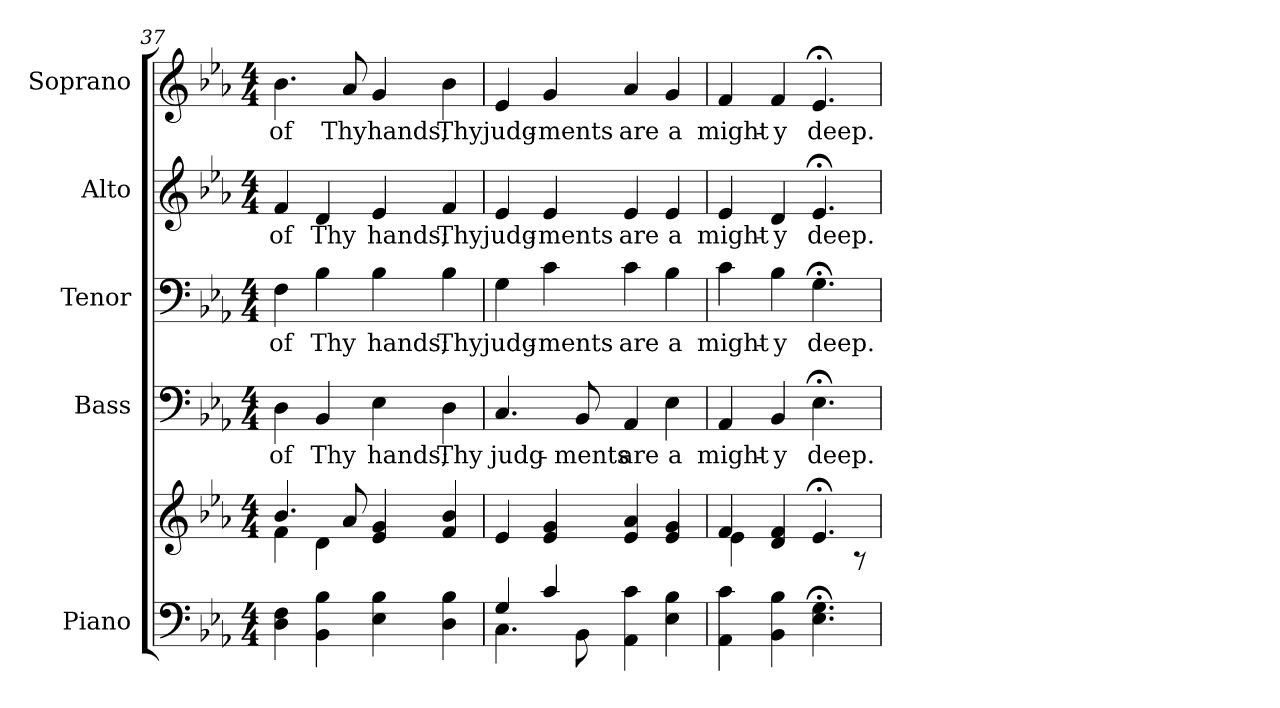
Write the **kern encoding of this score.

**kern	**kern	**kern	**text	**kern	**text	**kern	**text	**kern	**text
*part5	*part5	*part4	*part4	*part3	*part3	*part2	*part2	*part1	*part1
*staff6	*staff5	*staff4	*staff4	*staff3	*staff3	*staff2	*staff2	*staff1	*staff1
*I"Piano	*	*I"Bass	*	*I"Tenor	*	*I"Alto	*	*I"Soprano	*
*I'Pno.	*	*I'B.	*	*I'T.	*	*I'A.	*	*I'S.	*
!!LO:PB:g=z
*clefF4	*clefG2	*clefF4	*	*clefF4	*	*clefG2	*	*clefG2	*
*k[b-e-a-]	*k[b-e-a-]	*k[b-e-a-]	*	*k[b-e-a-]	*	*k[b-e-a-]	*	*k[b-e-a-]	*
*E-:	*E-:	*E-:	*	*E-:	*	*E-:	*	*E-:	*
*M4/4	*M4/4	*M4/4	*	*M4/4	*	*M4/4	*	*M4/4	*
=37	=37	=37	=37	=37	=37	=37	=37	=37	=37
*	*^	*	*	*	*	*	*	*	*
!	!	!	!	!LO:LY:b:color=#000000	!	!	!	!	!	!
!	!	!	!	!	!	!LO:LY:b:color=#000000	!	!	!	!
!	!	!	!	!	!	!	!	!LO:LY:b:color=#000000	!	!
!	!	!	!	!	!	!	!	!	!	!LO:LY:b:color=#000000
4Di\ 4Fi	4.b-i/	4fi\	4Di\	of	4Fi\	of	4fi/	of	4.b-i\	of
!	!	!	!	!LO:LY:b:color=#000000	!	!	!	!	!	!
!	!	!	!	!	!	!LO:LY:b:color=#000000	!	!	!	!
!	!	!	!	!	!	!	!	!LO:LY:b:color=#000000	!	!
4BB-i\ 4B-i	.	4di\	4BB-i/	Thy	4B-i\	Thy	4di/	Thy	.	.
!	!	!	!	!	!	!	!	!	!	!LO:LY:b:color=#000000
.	8a-i/	.	.	.	.	.	.	.	8a-i/	Thy
!	!	!	!	!LO:LY:b:color=#000000	!	!	!	!	!	!
!	!	!	!	!	!	!LO:LY:b:color=#000000	!	!	!	!
!	!	!	!	!	!	!	!	!LO:LY:b:color=#000000	!	!
!	!	!	!	!	!	!	!	!	!	!LO:LY:b:color=#000000
4E-i\ 4B-i	4e-i/ 4gi	2ryy	4E-i\	hands;	4B-i\	hands;	4e-i/	hands;	4gi/	hands;
!	!	!	!	!LO:LY:b:color=#000000	!	!	!	!	!	!
!	!	!	!	!	!	!LO:LY:b:color=#000000	!	!	!	!
!	!	!	!	!	!	!	!	!LO:LY:b:color=#000000	!	!
!	!	!	!	!	!	!	!	!	!	!LO:LY:b:color=#000000
4Di\ 4B-i	4fi/ 4b-i	.	4Di\	Thy	4B-i\	Thy	4fi/	Thy	4b-i\	Thy
*	*v	*v	*	*	*	*	*	*	*	*
=38	=38	=38	=38	=38	=38	=38	=38	=38	=38
*^	*	*	*	*	*	*	*	*	*
!	!	!	!	!LO:LY:b:color=#000000	!	!	!	!	!	!
!	!	!	!	!	!	!LO:LY:b:color=#000000	!	!	!	!
!	!	!	!	!	!	!	!	!LO:LY:b:color=#000000	!	!
!	!	!	!	!	!	!	!	!	!	!LO:LY:b:color=#000000
4Gi/	4.Ci\	4e-i/	4.Ci/	judg-	4Gi\	judg-	4e-i/	judg-	4e-i/	judg-
!	!	!	!	!	!	!LO:LY:b:color=#000000	!	!	!	!
!	!	!	!	!	!	!	!	!LO:LY:b:color=#000000	!	!
!	!	!	!	!	!	!	!	!	!	!LO:LY:b:color=#000000
4ci/	.	4e-i/ 4gi	.	.	4ci\	-ments	4e-i/	-ments	4gi/	-ments
!	!	!	!	!LO:LY:b:color=#000000	!	!	!	!	!	!
.	8BB-i\	.	8BB-i/	-ments	.	.	.	.	.	.
!	!	!	!	!LO:LY:b:color=#000000	!	!	!	!	!	!
!	!	!	!	!	!	!LO:LY:b:color=#000000	!	!	!	!
!	!	!	!	!	!	!	!	!LO:LY:b:color=#000000	!	!
!	!	!	!	!	!	!	!	!	!	!LO:LY:b:color=#000000
4AA-i\ 4ci	2ryy	4e-i/ 4a-i	4AA-i/	are	4ci\	are	4e-i/	are	4a-i/	are
!	!	!	!	!LO:LY:b:color=#000000	!	!	!	!	!	!
!	!	!	!	!	!	!LO:LY:b:color=#000000	!	!	!	!
!	!	!	!	!	!	!	!	!LO:LY:b:color=#000000	!	!
!	!	!	!	!	!	!	!	!	!	!LO:LY:b:color=#000000
4E-i\ 4B-i	.	4e-i/ 4gi	4E-i\	a	4B-i\	a	4e-i/	a	4gi/	a
*v	*v	*	*	*	*	*	*	*	*	*
=39	=39	=39	=39	=39	=39	=39	=39	=39	=39
*	*^	*	*	*	*	*	*	*	*
!	!	!	!	!LO:LY:b:color=#000000	!	!	!	!	!	!
!	!	!	!	!	!	!LO:LY:b:color=#000000	!	!	!	!
!	!	!	!	!	!	!	!	!LO:LY:b:color=#000000	!	!
!	!	!	!	!	!	!	!	!	!	!LO:LY:b:color=#000000
4AA-i\ 4ci	4fi/	4e-i\	4AA-i/	might-	4ci\	might-	4e-i/	might-	4fi/	might-
!	!	!	!	!LO:LY:b:color=#000000	!	!	!	!	!	!
!	!	!	!	!	!	!LO:LY:b:color=#000000	!	!	!	!
!	!	!	!	!	!	!	!	!LO:LY:b:color=#000000	!	!
!	!	!	!	!	!	!	!	!	!	!LO:LY:b:color=#000000
4BB-i\ 4B-i	4di/ 4fi	4ryy	4BB-i/	-y	4B-i\	-y	4di/	-y	4fi/	-y
!	!	!	!	!LO:LY:b:color=#000000	!	!	!	!	!	!
!	!	!	!	!	!	!LO:LY:b:color=#000000	!	!	!	!
!	!	!	!	!	!	!	!	!LO:LY:b:color=#000000	!	!
!	!	!	!	!	!	!	!	!	!	!LO:LY:b:color=#000000
4.E-i\; 4.Gi;	4.e-;i/	4ryy	4.E-;i\	deep.	4.G;i\	deep.	4.e-;i/	deep.	4.e-;i/	deep.
.	.	8r	.	.	.	.	.	.	.	.
*	*v	*v	*	*	*	*	*	*	*	*
=	=	=	=	=	=	=	=	=	=
*-	*-	*-	*-	*-	*-	*-	*-	*-	*-
